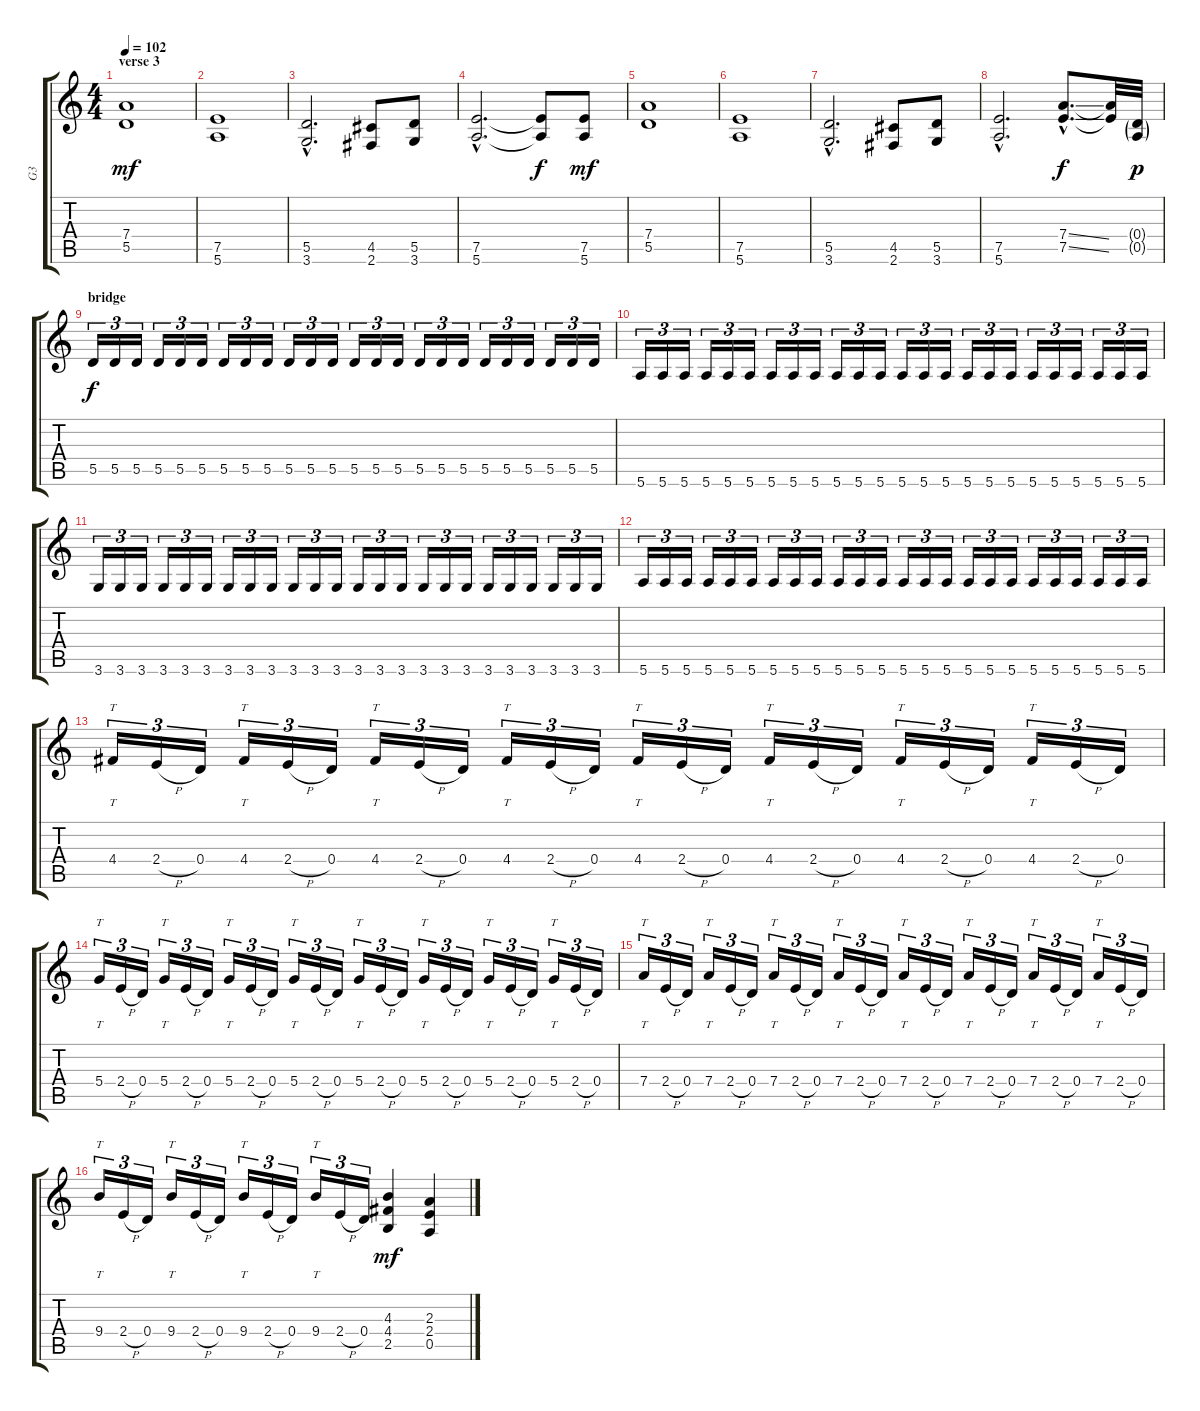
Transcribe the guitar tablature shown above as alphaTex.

\track ("G3" "G3") {instrument distortionguitar}
\staff {score tabs}
\tuning (E4 B3 G3 D3 A2 E2) {hide}
\ts (4 4)
\section ("" "verse 3")
\tempo 102
\clef g2
\ks c
(7.4 5.5).1{dy mf} |
(7.5 5.6).1 |
(5.5{hac} 3.6{hac}).2{d} (4.5 2.6).8 (5.5 3.6).8 |
(7.5{hac} 5.6{hac}).2{d} (7.5{t} 5.6{t}).8{dy f} (7.5 5.6).8{dy mf} |
(7.4 5.5).1 |
(7.5 5.6).1 |
(5.5{hac} 3.6{hac}).2{d} (4.5 2.6).8 (5.5 3.6).8 |
(7.5{hac} 5.6{hac}).2{d} (7.4{ss hac} 7.5{ss hac}).8{d dy f} (7.4{t} 7.5{t}).32 (0.4{g} 0.5{g}).32{dy p} |
\section ("" "bridge")
5.5.16{tu (3 2) dy f} 5.5.16{tu (3 2)} 5.5.16{tu (3 2)} 5.5.16{tu (3 2)} 5.5.16{tu (3 2)} 5.5.16{tu (3 2)} 5.5.16{tu (3 2)} 5.5.16{tu (3 2)} 5.5.16{tu (3 2)} 5.5.16{tu (3 2)} 5.5.16{tu (3 2)} 5.5.16{tu (3 2)} 5.5.16{tu (3 2)} 5.5.16{tu (3 2)} 5.5.16{tu (3 2)} 5.5.16{tu (3 2)} 5.5.16{tu (3 2)} 5.5.16{tu (3 2)} 5.5.16{tu (3 2)} 5.5.16{tu (3 2)} 5.5.16{tu (3 2)} 5.5.16{tu (3 2)} 5.5.16{tu (3 2)} 5.5.16{tu (3 2)} |
5.6.16{tu (3 2)} 5.6.16{tu (3 2)} 5.6.16{tu (3 2)} 5.6.16{tu (3 2)} 5.6.16{tu (3 2)} 5.6.16{tu (3 2)} 5.6.16{tu (3 2)} 5.6.16{tu (3 2)} 5.6.16{tu (3 2)} 5.6.16{tu (3 2)} 5.6.16{tu (3 2)} 5.6.16{tu (3 2)} 5.6.16{tu (3 2)} 5.6.16{tu (3 2)} 5.6.16{tu (3 2)} 5.6.16{tu (3 2)} 5.6.16{tu (3 2)} 5.6.16{tu (3 2)} 5.6.16{tu (3 2)} 5.6.16{tu (3 2)} 5.6.16{tu (3 2)} 5.6.16{tu (3 2)} 5.6.16{tu (3 2)} 5.6.16{tu (3 2)} |
3.6.16{tu (3 2)} 3.6.16{tu (3 2)} 3.6.16{tu (3 2)} 3.6.16{tu (3 2)} 3.6.16{tu (3 2)} 3.6.16{tu (3 2)} 3.6.16{tu (3 2)} 3.6.16{tu (3 2)} 3.6.16{tu (3 2)} 3.6.16{tu (3 2)} 3.6.16{tu (3 2)} 3.6.16{tu (3 2)} 3.6.16{tu (3 2)} 3.6.16{tu (3 2)} 3.6.16{tu (3 2)} 3.6.16{tu (3 2)} 3.6.16{tu (3 2)} 3.6.16{tu (3 2)} 3.6.16{tu (3 2)} 3.6.16{tu (3 2)} 3.6.16{tu (3 2)} 3.6.16{tu (3 2)} 3.6.16{tu (3 2)} 3.6.16{tu (3 2)} |
5.6.16{tu (3 2)} 5.6.16{tu (3 2)} 5.6.16{tu (3 2)} 5.6.16{tu (3 2)} 5.6.16{tu (3 2)} 5.6.16{tu (3 2)} 5.6.16{tu (3 2)} 5.6.16{tu (3 2)} 5.6.16{tu (3 2)} 5.6.16{tu (3 2)} 5.6.16{tu (3 2)} 5.6.16{tu (3 2)} 5.6.16{tu (3 2)} 5.6.16{tu (3 2)} 5.6.16{tu (3 2)} 5.6.16{tu (3 2)} 5.6.16{tu (3 2)} 5.6.16{tu (3 2)} 5.6.16{tu (3 2)} 5.6.16{tu (3 2)} 5.6.16{tu (3 2)} 5.6.16{tu (3 2)} 5.6.16{tu (3 2)} 5.6.16{tu (3 2)} |
4.4.16{tt tu (3 2)} 2.4{h}.16{tu (3 2)} 0.4.16{tu (3 2)} 4.4.16{tt tu (3 2)} 2.4{h}.16{tu (3 2)} 0.4.16{tu (3 2)} 4.4.16{tt tu (3 2)} 2.4{h}.16{tu (3 2)} 0.4.16{tu (3 2)} 4.4.16{tt tu (3 2)} 2.4{h}.16{tu (3 2)} 0.4.16{tu (3 2)} 4.4.16{tt tu (3 2)} 2.4{h}.16{tu (3 2)} 0.4.16{tu (3 2)} 4.4.16{tt tu (3 2)} 2.4{h}.16{tu (3 2)} 0.4.16{tu (3 2)} 4.4.16{tt tu (3 2)} 2.4{h}.16{tu (3 2)} 0.4.16{tu (3 2)} 4.4.16{tt tu (3 2)} 2.4{h}.16{tu (3 2)} 0.4.16{tu (3 2)} |
5.4.16{tt tu (3 2)} 2.4{h}.16{tu (3 2)} 0.4.16{tu (3 2)} 5.4.16{tt tu (3 2)} 2.4{h}.16{tu (3 2)} 0.4.16{tu (3 2)} 5.4.16{tt tu (3 2)} 2.4{h}.16{tu (3 2)} 0.4.16{tu (3 2)} 5.4.16{tt tu (3 2)} 2.4{h}.16{tu (3 2)} 0.4.16{tu (3 2)} 5.4.16{tt tu (3 2)} 2.4{h}.16{tu (3 2)} 0.4.16{tu (3 2)} 5.4.16{tt tu (3 2)} 2.4{h}.16{tu (3 2)} 0.4.16{tu (3 2)} 5.4.16{tt tu (3 2)} 2.4{h}.16{tu (3 2)} 0.4.16{tu (3 2)} 5.4.16{tt tu (3 2)} 2.4{h}.16{tu (3 2)} 0.4.16{tu (3 2)} |
7.4.16{tt tu (3 2)} 2.4{h}.16{tu (3 2)} 0.4.16{tu (3 2)} 7.4.16{tt tu (3 2)} 2.4{h}.16{tu (3 2)} 0.4.16{tu (3 2)} 7.4.16{tt tu (3 2)} 2.4{h}.16{tu (3 2)} 0.4.16{tu (3 2)} 7.4.16{tt tu (3 2)} 2.4{h}.16{tu (3 2)} 0.4.16{tu (3 2)} 7.4.16{tt tu (3 2)} 2.4{h}.16{tu (3 2)} 0.4.16{tu (3 2)} 7.4.16{tt tu (3 2)} 2.4{h}.16{tu (3 2)} 0.4.16{tu (3 2)} 7.4.16{tt tu (3 2)} 2.4{h}.16{tu (3 2)} 0.4.16{tu (3 2)} 7.4.16{tt tu (3 2)} 2.4{h}.16{tu (3 2)} 0.4.16{tu (3 2)} |
9.4.16{tt tu (3 2)} 2.4{h}.16{tu (3 2)} 0.4.16{tu (3 2)} 9.4.16{tt tu (3 2)} 2.4{h}.16{tu (3 2)} 0.4.16{tu (3 2)} 9.4.16{tt tu (3 2)} 2.4{h}.16{tu (3 2)} 0.4.16{tu (3 2)} 9.4.16{tt tu (3 2)} 2.4{h}.16{tu (3 2)} 0.4.16{tu (3 2)} (4.3 4.4 2.5).4{dy mf} (2.3 2.4 0.5).4
